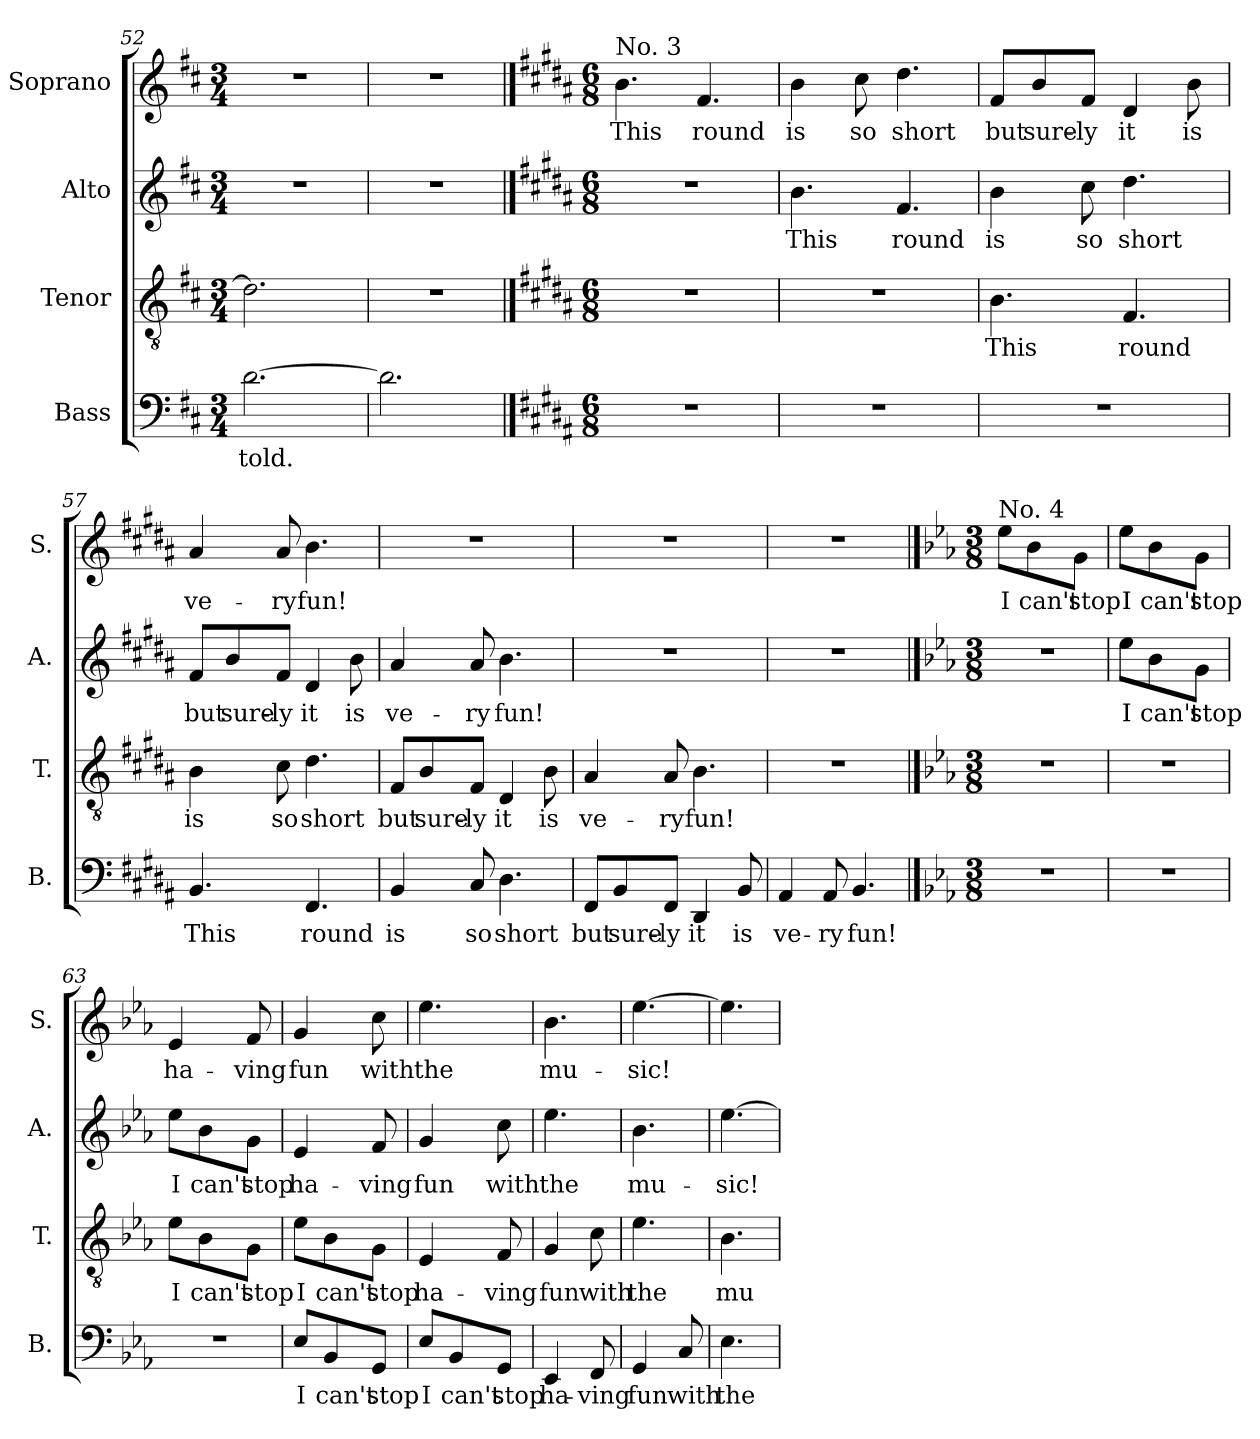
**kern	**text	**kern	**text	**kern	**text	**kern	**text
*part4	*part4	*part3	*part3	*part2	*part2	*part1	*part1
*staff4	*staff4	*staff3	*staff3	*staff2	*staff2	*staff1	*staff1
*I"Bass	*	*I"Tenor	*	*I"Alto	*	*I"Soprano	*
*I'B.	*	*I'T.	*	*I'A.	*	*I'S.	*
*clefF4	*	*clefGv2	*	*clefG2	*	*clefG2	*
*k[f#c#]	*	*k[f#c#]	*	*k[f#c#]	*	*k[f#c#]	*
*M3/4	*	*M3/4	*	*M3/4	*	*M3/4	*
=52	=52	=52	=52	=52	=52	=52	=52
!	!LO:LY:b	!	!	!	!	!	!
[2.d\	told.	2.d\]	.	2.r	.	2.r	.
=53	=53	=53	=53	=53	=53	=53	=53
2.d\]	.	2.r	.	2.r	.	2.r	.
!!LO:PB:g=z
==54	==54	==54	==54	==54	==54	==54	==54
*k[f#c#g#d#a#]	*	*k[f#c#g#d#a#]	*	*k[f#c#g#d#a#]	*	*k[f#c#g#d#a#]	*
*M6/8	*	*M6/8	*	*M6/8	*	*M6/8	*
!	!	!	!	!	!	!LO:TX:t=No. 3	!
!	!	!	!	!	!	!	!LO:LY:b
2.r	.	2.r	.	2.r	.	4.b\	This
!	!	!	!	!	!	!	!LO:LY:b
.	.	.	.	.	.	4.f#/	round
=55	=55	=55	=55	=55	=55	=55	=55
!	!	!	!	!	!LO:LY:b	!	!LO:LY:b
2.r	.	2.r	.	4.b\	This	4b\	is
!	!	!	!	!	!	!	!LO:LY:b
.	.	.	.	.	.	8cc#\	so
!	!	!	!	!	!LO:LY:b	!	!LO:LY:b
.	.	.	.	4.f#/	round	4.dd#\	short
=56	=56	=56	=56	=56	=56	=56	=56
!	!	!	!LO:LY:b	!	!LO:LY:b	!	!LO:LY:b
2.r	.	4.B\	This	4b\	is	8f#/L	but
!	!	!	!	!	!	!	!LO:LY:b
.	.	.	.	.	.	8b/	sure-
!	!	!	!	!	!LO:LY:b	!	!LO:LY:b
.	.	.	.	8cc#\	so	8f#/J	-ly
!	!	!	!LO:LY:b	!	!LO:LY:b	!	!LO:LY:b
.	.	4.F#/	round	4.dd#\	short	4d#/	it
!	!	!	!	!	!	!	!LO:LY:b
.	.	.	.	.	.	8b\	is
=57	=57	=57	=57	=57	=57	=57	=57
!	!LO:LY:b	!	!LO:LY:b	!	!LO:LY:b	!	!LO:LY:b
4.BB/	This	4B\	is	8f#/L	but	4a#/	ve-
!	!	!	!	!	!LO:LY:b	!	!
.	.	.	.	8b/	sure-	.	.
!	!	!	!LO:LY:b	!	!LO:LY:b	!	!LO:LY:b
.	.	8c#\	so	8f#/J	-ly	8a#/	-ry
!	!LO:LY:b	!	!LO:LY:b	!	!LO:LY:b	!	!LO:LY:b
4.FF#/	round	4.d#\	short	4d#/	it	4.b\	fun!
!	!	!	!	!	!LO:LY:b	!	!
.	.	.	.	8b\	is	.	.
=58	=58	=58	=58	=58	=58	=58	=58
!	!LO:LY:b	!	!LO:LY:b	!	!LO:LY:b	!	!
4BB/	is	8F#/L	but	4a#/	ve-	2.r	.
!	!	!	!LO:LY:b	!	!	!	!
.	.	8B/	sure-	.	.	.	.
!	!LO:LY:b	!	!LO:LY:b	!	!LO:LY:b	!	!
8C#/	so	8F#/J	-ly	8a#/	-ry	.	.
!	!LO:LY:b	!	!LO:LY:b	!	!LO:LY:b	!	!
4.D#\	short	4D#/	it	4.b\	fun!	.	.
!	!	!	!LO:LY:b	!	!	!	!
.	.	8B\	is	.	.	.	.
!!LO:LB:g=z
=59	=59	=59	=59	=59	=59	=59	=59
!	!LO:LY:b	!	!LO:LY:b	!	!	!	!
8FF#/L	but	4A#/	ve-	2.r	.	2.r	.
!	!LO:LY:b	!	!	!	!	!	!
8BB/	sure-	.	.	.	.	.	.
!	!LO:LY:b	!	!LO:LY:b	!	!	!	!
8FF#/J	-ly	8A#/	-ry	.	.	.	.
!	!LO:LY:b	!	!LO:LY:b	!	!	!	!
4DD#/	it	4.B\	fun!	.	.	.	.
!	!LO:LY:b	!	!	!	!	!	!
8BB/	is	.	.	.	.	.	.
=60	=60	=60	=60	=60	=60	=60	=60
!	!LO:LY:b	!	!	!	!	!	!
4AA#/	ve-	2.r	.	2.r	.	2.r	.
!	!LO:LY:b	!	!	!	!	!	!
8AA#/	-ry	.	.	.	.	.	.
!	!LO:LY:b	!	!	!	!	!	!
4.BB/	fun!	.	.	.	.	.	.
!!LO:PB:g=z
==61	==61	==61	==61	==61	==61	==61	==61
*k[b-e-a-]	*	*k[b-e-a-]	*	*k[b-e-a-]	*	*k[b-e-a-]	*
*M3/8	*	*M3/8	*	*M3/8	*	*M3/8	*
!	!	!	!	!	!	!LO:TX:t=No. 4	!
!	!	!	!	!	!	!	!LO:LY:b
4.r	.	4.r	.	4.r	.	8ee-\L	I
!	!	!	!	!	!	!	!LO:LY:b
.	.	.	.	.	.	8b-\	can't
!	!	!	!	!	!	!	!LO:LY:b
.	.	.	.	.	.	8g\J	stop
=62	=62	=62	=62	=62	=62	=62	=62
!	!	!	!	!	!LO:LY:b	!	!LO:LY:b
4.r	.	4.r	.	8ee-\L	I	8ee-\L	I
!	!	!	!	!	!LO:LY:b	!	!LO:LY:b
.	.	.	.	8b-\	can't	8b-\	can't
!	!	!	!	!	!LO:LY:b	!	!LO:LY:b
.	.	.	.	8g\J	stop	8g\J	stop
=63	=63	=63	=63	=63	=63	=63	=63
!	!	!	!LO:LY:b	!	!LO:LY:b	!	!LO:LY:b
4.r	.	8e-\L	I	8ee-\L	I	4e-/	ha-
!	!	!	!LO:LY:b	!	!LO:LY:b	!	!
.	.	8B-\	can't	8b-\	can't	.	.
!	!	!	!LO:LY:b	!	!LO:LY:b	!	!LO:LY:b
.	.	8G\J	stop	8g\J	stop	8f/	-ving
=64	=64	=64	=64	=64	=64	=64	=64
!	!LO:LY:b	!	!LO:LY:b	!	!LO:LY:b	!	!LO:LY:b
8E-/L	I	8e-\L	I	4e-/	ha-	4g/	fun
!	!LO:LY:b	!	!LO:LY:b	!	!	!	!
8BB-/	can't	8B-\	can't	.	.	.	.
!	!LO:LY:b	!	!LO:LY:b	!	!LO:LY:b	!	!LO:LY:b
8GG/J	stop	8G\J	stop	8f/	-ving	8cc\	with
=65	=65	=65	=65	=65	=65	=65	=65
!	!LO:LY:b	!	!LO:LY:b	!	!LO:LY:b	!	!LO:LY:b
8E-/L	I	4E-/	ha-	4g/	fun	4.ee-\	the
!	!LO:LY:b	!	!	!	!	!	!
8BB-/	can't	.	.	.	.	.	.
!	!LO:LY:b	!	!LO:LY:b	!	!LO:LY:b	!	!
8GG/J	stop	8F/	-ving	8cc\	with	.	.
=66	=66	=66	=66	=66	=66	=66	=66
!	!LO:LY:b	!	!LO:LY:b	!	!LO:LY:b	!	!LO:LY:b
4EE-/	ha-	4G/	fun	4.ee-\	the	4.b-\	mu-
!	!LO:LY:b	!	!LO:LY:b	!	!	!	!
8FF/	-ving	8c\	with	.	.	.	.
=67	=67	=67	=67	=67	=67	=67	=67
!	!LO:LY:b	!	!LO:LY:b	!	!LO:LY:b	!	!LO:LY:b
4GG/	fun	4.e-\	the	4.b-\	mu-	[4.ee-\	-sic!
!	!LO:LY:b	!	!	!	!	!	!
8C/	with	.	.	.	.	.	.
=68	=68	=68	=68	=68	=68	=68	=68
!	!LO:LY:b	!	!LO:LY:b	!	!LO:LY:b	!	!
4.E-\	the	4.B-\	mu-	[4.ee-\	-sic!	4.ee-\]	.
=	=	=	=	=	=	=	=
*-	*-	*-	*-	*-	*-	*-	*-
